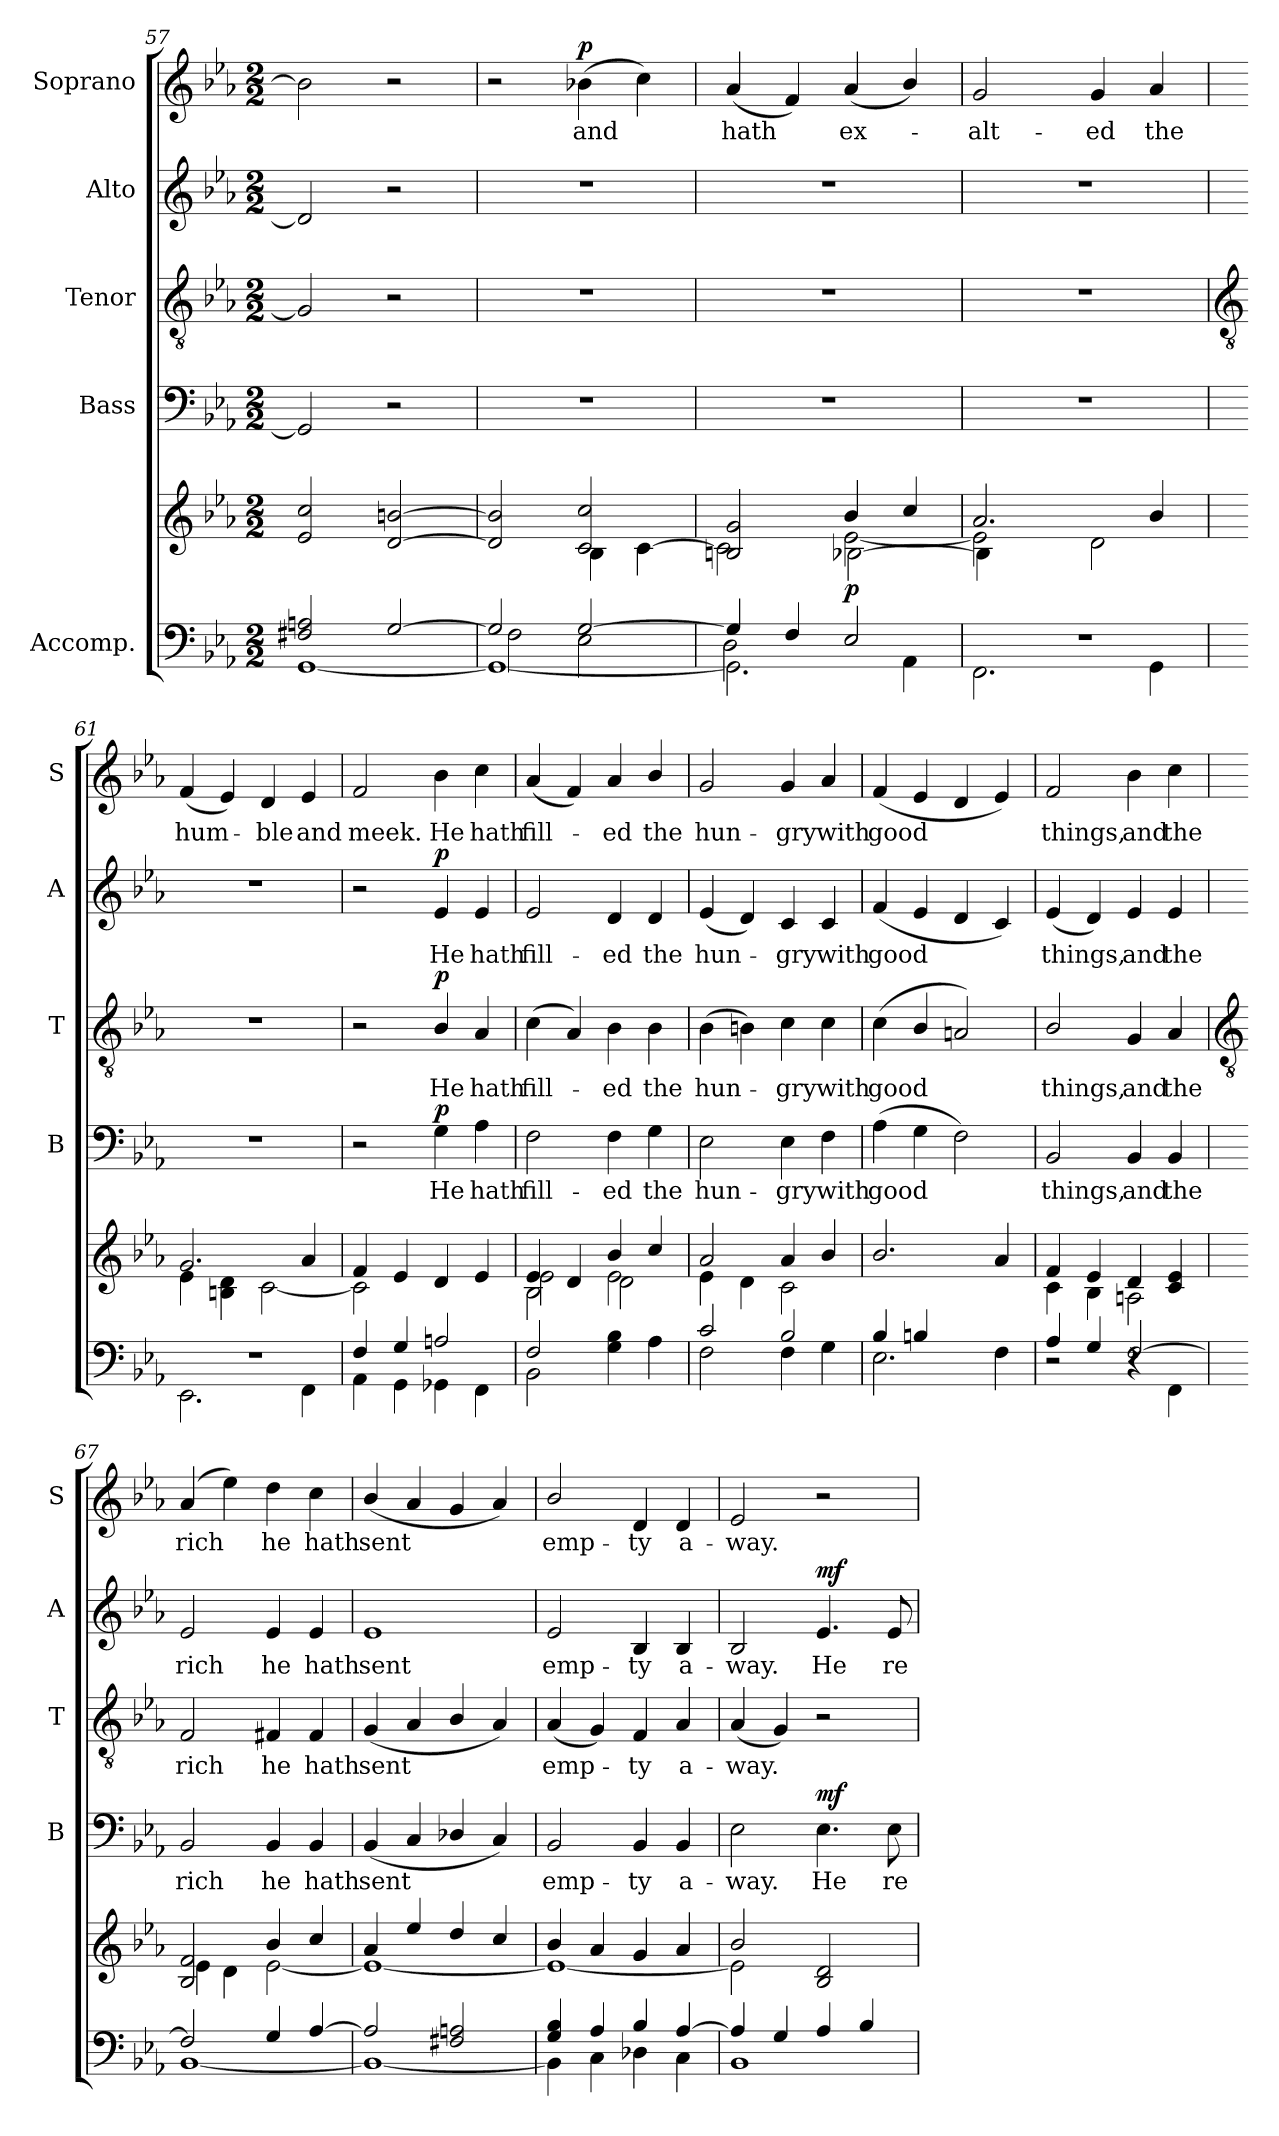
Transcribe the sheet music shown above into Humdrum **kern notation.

**kern	**kern	**dynam	**kern	**text	**dynam	**kern	**text	**dynam	**kern	**text	**dynam	**kern	**text	**dynam
*part5	*part5	*part5	*part4	*part4	*part4	*part3	*part3	*part3	*part2	*part2	*part2	*part1	*part1	*part1
*staff6	*staff5	*staff5/6	*staff4	*staff4	*staff4	*staff3	*staff3	*staff3	*staff2	*staff2	*staff2	*staff1	*staff1	*staff1
*I"Accomp.	*	*	*I"Bass	*	*	*I"Tenor	*	*	*I"Alto	*	*	*I"Soprano	*	*
*	*	*	*I'B	*	*	*I'T	*	*	*I'A	*	*	*I'S	*	*
*clefF4	*clefG2	*	*clefF4	*	*	*clefGv2	*	*	*clefG2	*	*	*clefG2	*	*
*k[b-e-a-]	*k[b-e-a-]	*	*k[b-e-a-]	*	*	*k[b-e-a-]	*	*	*k[b-e-a-]	*	*	*k[b-e-a-]	*	*
*E-:	*E-:	*	*E-:	*	*	*E-:	*	*	*E-:	*	*	*E-:	*	*
*M2/2	*M2/2	*	*M2/2	*	*	*M2/2	*	*	*M2/2	*	*	*M2/2	*	*
=57	=57	=57	=57	=57	=57	=57	=57	=57	=57	=57	=57	=57	=57	=57
*^	*^	*	*	*	*	*	*	*	*	*	*	*	*	*
*	*^	*	*^	*	*	*	*	*	*	*	*	*	*	*	*	*
2F#X/ 2An/	[1GG\	1ryy	2e-/ 2cc/	1ryy	1ryy	.	2GG]	.	.	2G]	.	.	2d]	.	.	2b]	.	.
[2G/	.	.	[2d/ [2bn/	.	.	.	2r	.	.	2r	.	.	2r	.	.	2r	.	.
=58	=58	=58	=58	=58	=58	=58	=58	=58	=58	=58	=58	=58	=58	=58	=58	=58	=58	=58
2G/]	1GG\_	2F\	2d/] 2b/]	1ryy	2ryy	.	1r	.	.	1r	.	.	1r	.	.	2r	.	.
!	!	!	!	!	!	!	!	!	!	!	!	!	!	!	!	!	!LO:LY:b	!LO:DY:b
[2G/	.	2E-\	2c/ 2cc/	.	4B-\	.	.	.	.	.	.	.	.	.	.	(>4b-X	and	p
.	.	.	.	.	[4c\	.	.	.	.	.	.	.	.	.	.	4cc)	.	.
=59	=59	=59	=59	=59	=59	=59	=59	=59	=59	=59	=59	=59	=59	=59	=59	=59	=59	=59
!	!	!	!	!	!	!	!	!	!	!	!	!	!	!	!	!	!LO:LY:b	!
4G/]	2.GG\]	2D\	2Bn/ 2g/	2ryy	2c\]	.	1r	.	.	1r	.	.	1r	.	.	(<4a-	hath	.
4F/	.	.	.	.	.	.	.	.	.	.	.	.	.	.	.	4f)	.	.
!	!	!	!	!	!	!LO:DY:b	!	!	!	!	!	!	!	!	!	!	!LO:LY:b	!
2E-/	.	2ryy	4b-/	[2e-\	[2B-\	p	.	.	.	.	.	.	.	.	.	(<4a-	ex-	.
.	4AA-\	.	4cc/	.	.	.	.	.	.	.	.	.	.	.	.	4b-/)	.	.
=60	=60	=60	=60	=60	=60	=60	=60	=60	=60	=60	=60	=60	=60	=60	=60	=60	=60	=60
!	!	!	!	!	!	!	!	!	!	!	!	!	!	!	!	!	!LO:LY:b	!
1r	2.FF\	1ryy	2.a-/	2e-\]	4B-\]	.	1r	.	.	1r	.	.	1r	.	.	2g	alt-	.
.	.	.	.	.	4ryy	.	.	.	.	.	.	.	.	.	.	.	.	.
!	!	!	!	!	!	!	!	!	!	!	!	!	!	!	!	!	!LO:LY:b	!
.	.	.	.	2d\	2ryy	.	.	.	.	.	.	.	.	.	.	4g	-ed	.
!	!	!	!	!	!	!	!	!	!	!	!	!	!	!	!	!	!LO:LY:b	!
.	4GG\	.	4b-/	.	.	.	.	.	.	.	.	.	.	.	.	4a-	the	.
!!LO:LB:g=z
=61	=61	=61	=61	=61	=61	=61	=61	=61	=61	=61	=61	=61	=61	=61	=61	=61	=61	=61
*	*	*	*	*	*	*	*	*	*	*clefGv2	*	*	*	*	*	*	*	*
!	!	!	!	!	!	!	!	!	!	!	!	!	!	!	!	!	!LO:LY:b	!
1r	2.EE-\	1ryy	2.g/	4e-\	1ryy	.	1r	.	.	1r	.	.	1r	.	.	(<4f	hum-	.
.	.	.	.	4Bn\ 4d\	.	.	.	.	.	.	.	.	.	.	.	4e-)	.	.
!	!	!	!	!	!	!	!	!	!	!	!	!	!	!	!	!	!LO:LY:b	!
.	.	.	.	[2c\	.	.	.	.	.	.	.	.	.	.	.	4d	ble	.
!	!	!	!	!	!	!	!	!	!	!	!	!	!	!	!	!	!LO:LY:b	!
.	4FF\	.	4a-/	.	.	.	.	.	.	.	.	.	.	.	.	4e-	and	.
!!LO:LB:g=z
=62	=62	=62	=62	=62	=62	=62	=62	=62	=62	=62	=62	=62	=62	=62	=62	=62	=62	=62
!	!	!	!	!	!	!	!	!	!	!	!	!	!	!	!	!	!LO:LY:b	!
4F/	4AA-\	1ryy	4f/	2c\]	1ryy	.	2r	.	.	2r	.	.	2r	.	.	2f	meek.	.
4G/	4GG\	.	4e-/	.	.	.	.	.	.	.	.	.	.	.	.	.	.	.
!	!	!	!	!	!	!	!	!LO:LY:b	!LO:DY:b	!	!LO:LY:b	!LO:DY:b	!	!LO:LY:b	!LO:DY:b	!	!LO:LY:b	!
2An/	4GG-X\	.	4d/	2ryy	.	.	4G	He	p	4B-/	He	p	4e-	He	p	4b-	He	.
!	!	!	!	!	!	!	!	!LO:LY:b	!	!	!LO:LY:b	!	!	!LO:LY:b	!	!	!LO:LY:b	!
.	4FF\	.	4e-/	.	.	.	4A-	hath	.	4A-	hath	.	4e-	hath	.	4cc	hath	.
=63	=63	=63	=63	=63	=63	=63	=63	=63	=63	=63	=63	=63	=63	=63	=63	=63	=63	=63
!	!	!	!	!	!	!	!	!LO:LY:b	!	!	!LO:LY:b	!	!	!LO:LY:b	!	!	!LO:LY:b	!
2F/	2BB-\	1ryy	4e-/	2B-\	2e-\	.	2F	fill-	.	(<4c	fill-	.	2e-	fill-	.	(<4a-	fill-	.
.	.	.	4d/	.	.	.	.	.	.	4A-)	.	.	.	.	.	4f)	.	.
!	!	!	!	!	!	!	!	!LO:LY:b	!	!	!LO:LY:b	!	!	!LO:LY:b	!	!	!LO:LY:b	!
2ryy	4G\ 4B-\	.	4b-/	2e-\	2d\	.	4F	-ed	.	4B-	ed	.	4d	-ed	.	4a-	ed	.
!	!	!	!	!	!	!	!	!LO:LY:b	!	!	!LO:LY:b	!	!	!LO:LY:b	!	!	!LO:LY:b	!
.	4A-\	.	4cc/	.	.	.	4G	the	.	4B-	the	.	4d	the	.	4b-/	the	.
=64	=64	=64	=64	=64	=64	=64	=64	=64	=64	=64	=64	=64	=64	=64	=64	=64	=64	=64
!	!	!	!	!	!	!	!	!LO:LY:b	!	!	!LO:LY:b	!	!	!LO:LY:b	!	!	!LO:LY:b	!
2c/	1ryy	2F\	2a-/	1ryy	4e-\	.	2E-	hun-	.	(>4B-	hun-	.	(<4e-	hun-	.	2g	hun-	.
.	.	.	.	.	4d\	.	.	.	.	4Bn)	.	.	4d)	.	.	.	.	.
!	!	!	!	!	!	!	!	!LO:LY:b	!	!	!LO:LY:b	!	!	!LO:LY:b	!	!	!LO:LY:b	!
2B-/	.	4F\	4a-/	.	2c\	.	4E-	-gry	.	4c	gry	.	4c	gry	.	4g	-gry	.
!	!	!	!	!	!	!	!	!LO:LY:b	!	!	!LO:LY:b	!	!	!LO:LY:b	!	!	!LO:LY:b	!
.	.	4G\	4b-/	.	.	.	4F	with	.	4c	with	.	4c	with	.	4a-	with	.
=65	=65	=65	=65	=65	=65	=65	=65	=65	=65	=65	=65	=65	=65	=65	=65	=65	=65	=65
!	!	!	!	!	!	!	!	!LO:LY:b	!	!	!LO:LY:b	!	!	!LO:LY:b	!	!	!LO:LY:b	!
4B-/	2.E-\	1ryy	2.b-/	1ryy	1ryy	.	(>4A-	good	.	(<4c	good	.	(<4f	good	.	(<4f	good	.
4Bn/	.	.	.	.	.	.	4G	.	.	4B-/	.	.	4e-	.	.	4e-	.	.
2ryy	.	.	.	.	.	.	2F)	.	.	2An)	.	.	4d	.	.	4d	.	.
.	4F\	.	4a-/	.	.	.	.	.	.	.	.	.	4c)	.	.	4e-)	.	.
=66	=66	=66	=66	=66	=66	=66	=66	=66	=66	=66	=66	=66	=66	=66	=66	=66	=66	=66
!	!	!	!	!	!	!	!	!LO:LY:b	!	!	!LO:LY:b	!	!	!LO:LY:b	!	!	!LO:LY:b	!
4A-/	2r	1ryy	4f/	4c\	1ryy	.	2BB-	things,	.	2B-/	things,	.	(<4e-	things,	.	2f	things,	.
4G/	.	.	4e-/	4B-\	.	.	.	.	.	.	.	.	4d)	.	.	.	.	.
!	!	!	!	!	!	!	!	!LO:LY:b	!	!	!LO:LY:b	!	!	!LO:LY:b	!	!	!LO:LY:b	!
[2F/	4r	.	4d/	2An\	.	.	4BB-	and	.	4G	and	.	4e-	and	.	4b-	and	.
!	!	!	!	!	!	!	!	!LO:LY:b	!	!	!LO:LY:b	!	!	!LO:LY:b	!	!	!LO:LY:b	!
.	4FF\	.	4c/ 4e-/	.	.	.	4BB-	the	.	4A-	the	.	4e-	the	.	4cc	the	.
!!LO:LB:g=z
=67	=67	=67	=67	=67	=67	=67	=67	=67	=67	=67	=67	=67	=67	=67	=67	=67	=67	=67
*	*	*	*	*	*	*	*	*	*	*clefGv2	*	*	*	*	*	*	*	*
!	!	!	!	!	!	!	!	!LO:LY:b	!	!	!LO:LY:b	!	!	!LO:LY:b	!	!	!LO:LY:b	!
2F/]	[1BB-\	1ryy	2B-/ 2f/	4e-\	1ryy	.	2BB-	rich	.	2F	rich	.	2e-	rich	.	(4a-	rich	.
.	.	.	.	4d\	.	.	.	.	.	.	.	.	.	.	.	4ee-)	.	.
!	!	!	!	!	!	!	!	!LO:LY:b	!	!	!LO:LY:b	!	!	!LO:LY:b	!	!	!LO:LY:b	!
4G/	.	.	4b-/	[2e-\	.	.	4BB-	he	.	4F#X	he	.	4e-	he	.	4dd	he	.
!	!	!	!	!	!	!	!	!LO:LY:b	!	!	!LO:LY:b	!	!	!LO:LY:b	!	!	!LO:LY:b	!
[4A-/	.	.	4cc/	.	.	.	4BB-	hath	.	4F#	hath	.	4e-	hath	.	4cc	hath	.
!!LO:LB:g=z
=68	=68	=68	=68	=68	=68	=68	=68	=68	=68	=68	=68	=68	=68	=68	=68	=68	=68	=68
!	!	!	!	!	!	!	!	!LO:LY:b	!	!	!LO:LY:b	!	!	!LO:LY:b	!	!	!LO:LY:b	!
2A-/]	1BB-\_	1ryy	4a-/	1e-\_	1ryy	.	(<4BB-	sent	.	(<4G	sent	.	1e-	sent	.	(<4b-/	sent	.
.	.	.	4ee-/	.	.	.	4C	.	.	4A-	.	.	.	.	.	4a-	.	.
2F#X/ 2An/	.	.	4dd/	.	.	.	4D-X/	.	.	4B-/	.	.	.	.	.	4g	.	.
.	.	.	4cc/	.	.	.	4C)	.	.	4A-)	.	.	.	.	.	4a-)	.	.
=69	=69	=69	=69	=69	=69	=69	=69	=69	=69	=69	=69	=69	=69	=69	=69	=69	=69	=69
!	!	!	!	!	!	!	!	!LO:LY:b	!	!	!LO:LY:b	!	!	!LO:LY:b	!	!	!LO:LY:b	!
4G/ 4B-/	4BB-\]	1ryy	4b-/	1e-\_	1ryy	.	2BB-	emp-	.	(<4A-	emp-	.	2e-	emp-	.	2b-/	emp-	.
4A-/	4C\	.	4a-/	.	.	.	.	.	.	4G)	.	.	.	.	.	.	.	.
!	!	!	!	!	!	!	!	!LO:LY:b	!	!	!LO:LY:b	!	!	!LO:LY:b	!	!	!LO:LY:b	!
4B-/	4D-X\	.	4g/	.	.	.	4BB-	-ty	.	4F	ty	.	4B-	-ty	.	4d	-ty	.
!	!	!	!	!	!	!	!	!LO:LY:b	!	!	!LO:LY:b	!	!	!LO:LY:b	!	!	!LO:LY:b	!
[4A-/	4C\	.	4a-/	.	.	.	4BB-	a-	.	4A-	a-	.	4B-	a-	.	4d	a-	.
=70	=70	=70	=70	=70	=70	=70	=70	=70	=70	=70	=70	=70	=70	=70	=70	=70	=70	=70
!	!	!	!	!	!	!	!	!LO:LY:b	!	!	!LO:LY:b	!	!	!LO:LY:b	!	!	!LO:LY:b	!
4A-/]	1BB-\	1ryy	2b-/	2e-\]	1ryy	.	2E-	-way.	.	(<4A-	-way.	.	2B-	-way.	.	2e-	-way.	.
4G/	.	.	.	.	.	.	.	.	.	4G)	.	.	.	.	.	.	.	.
!	!	!	!	!	!	!	!	!LO:LY:b	!LO:DY:b	!	!	!	!	!LO:LY:b	!LO:DY:b	!	!	!
4A-/	.	.	2B-/ 2d/	2ryy	.	.	4.E-	He	mf	2r	.	.	4.e-	He	mf	2r	.	.
4B-/	.	.	.	.	.	.	.	.	.	.	.	.	.	.	.	.	.	.
!	!	!	!	!	!	!	!	!LO:LY:b	!	!	!	!	!	!LO:LY:b	!	!	!	!
.	.	.	.	.	.	.	8E-	re-	.	.	.	.	8e-	re-	.	.	.	.
*v	*v	*v	*	*	*	*	*	*	*	*	*	*	*	*	*	*	*	*
*	*v	*v	*v	*	*	*	*	*	*	*	*	*	*	*	*	*
=	=	=	=	=	=	=	=	=	=	=	=	=	=	=
*-	*-	*-	*-	*-	*-	*-	*-	*-	*-	*-	*-	*-	*-	*-
